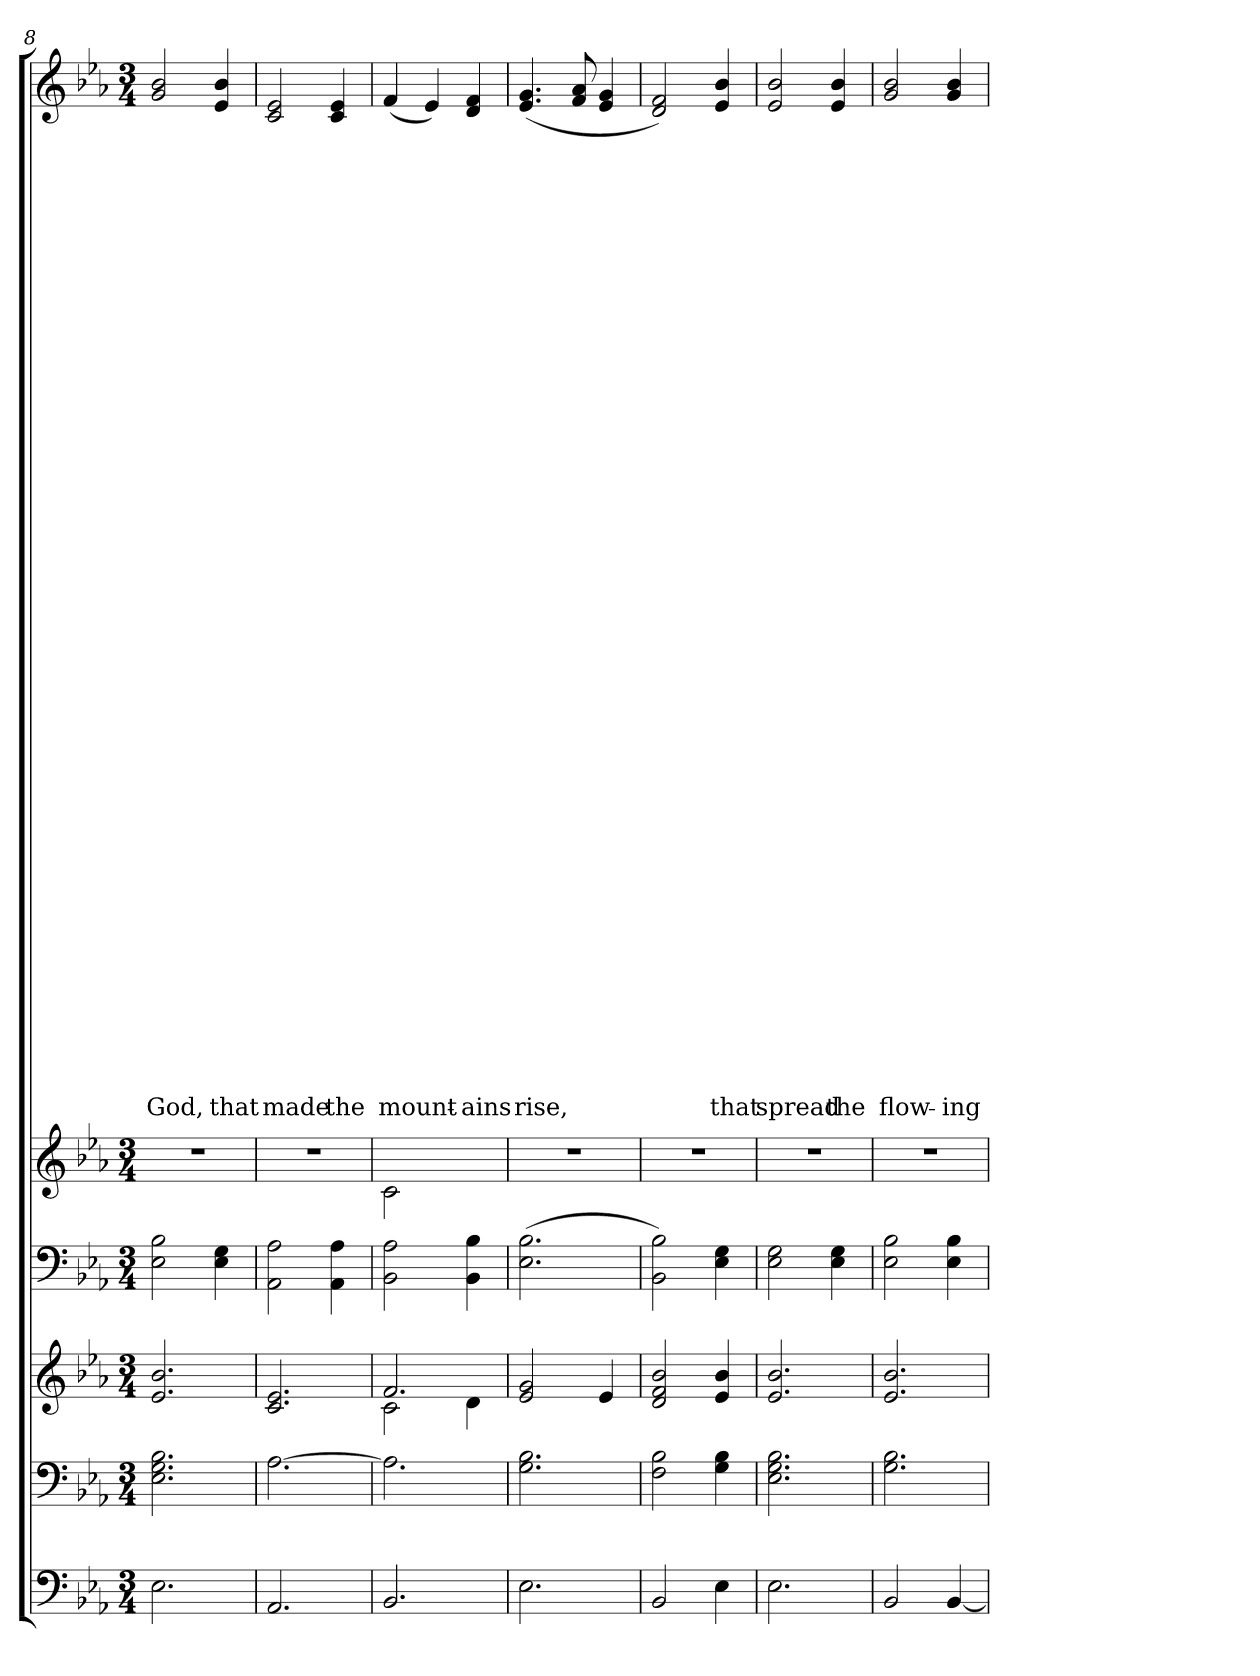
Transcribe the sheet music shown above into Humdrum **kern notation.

**kern	**kern	**kern	**kern	**kern	**kern	**text	**text	**text	**text	**text	**text	**text	**text	**text	**text	**text	**text	**text	**text	**text	**text	**text	**text	**text	**text	**text	**text	**text	**text	**text	**text	**text	**text	**text	**text	**text	**text	**text	**text	**text	**text	**text	**text	**text	**text	**text
*part6	*part5	*part4	*part3	*part2	*part1	*part1	*part1	*part1	*part1	*part1	*part1	*part1	*part1	*part1	*part1	*part1	*part1	*part1	*part1	*part1	*part1	*part1	*part1	*part1	*part1	*part1	*part1	*part1	*part1	*part1	*part1	*part1	*part1	*part1	*part1	*part1	*part1	*part1	*part1	*part1	*part1	*part1	*part1	*part1	*part1	*part1
*staff6	*staff5	*staff4	*staff3	*staff2	*staff1	*staff1	*staff1	*staff1	*staff1	*staff1	*staff1	*staff1	*staff1	*staff1	*staff1	*staff1	*staff1	*staff1	*staff1	*staff1	*staff1	*staff1	*staff1	*staff1	*staff1	*staff1	*staff1	*staff1	*staff1	*staff1	*staff1	*staff1	*staff1	*staff1	*staff1	*staff1	*staff1	*staff1	*staff1	*staff1	*staff1	*staff1	*staff1	*staff1	*staff1	*staff1
*clefF4	*clefF4	*clefG2	*clefF4	*clefG2	*clefG2	*	*	*	*	*	*	*	*	*	*	*	*	*	*	*	*	*	*	*	*	*	*	*	*	*	*	*	*	*	*	*	*	*	*	*	*	*	*	*	*	*
*k[b-e-a-]	*k[b-e-a-]	*k[b-e-a-]	*k[b-e-a-]	*k[b-e-a-]	*k[b-e-a-]	*	*	*	*	*	*	*	*	*	*	*	*	*	*	*	*	*	*	*	*	*	*	*	*	*	*	*	*	*	*	*	*	*	*	*	*	*	*	*	*	*
*E-:	*E-:	*E-:	*E-:	*E-:	*E-:	*	*	*	*	*	*	*	*	*	*	*	*	*	*	*	*	*	*	*	*	*	*	*	*	*	*	*	*	*	*	*	*	*	*	*	*	*	*	*	*	*
*M3/4	*M3/4	*M3/4	*M3/4	*M3/4	*M3/4	*	*	*	*	*	*	*	*	*	*	*	*	*	*	*	*	*	*	*	*	*	*	*	*	*	*	*	*	*	*	*	*	*	*	*	*	*	*	*	*	*
=8	=8	=8	=8	=8	=8	=8	=8	=8	=8	=8	=8	=8	=8	=8	=8	=8	=8	=8	=8	=8	=8	=8	=8	=8	=8	=8	=8	=8	=8	=8	=8	=8	=8	=8	=8	=8	=8	=8	=8	=8	=8	=8	=8	=8	=8	=8
*	*^	*^	*^	*	*	*	*	*	*	*	*	*	*	*	*	*	*	*	*	*	*	*	*	*	*	*	*	*	*	*	*	*	*	*	*	*	*	*	*	*	*	*	*	*	*	*
!	!	!	!	!	!	!	!	!	!	!	!	!	!	!	!	!	!	!	!	!	!	!	!	!	!	!	!	!	!	!	!	!	!	!	!	!	!	!	!	!	!	!	!	!	!	!	!	!	!LO:LY:b
2.E-\	2.E-\ 2.G\ 2.B-\	2.ryy	2.e-/ 2.b-/	2.ryy	2E-\ 2B-\	2.ryy	2.r	2g/ 2b-/	.	.	.	.	.	.	.	.	.	.	.	.	.	.	.	.	.	.	.	.	.	.	.	.	.	.	.	.	.	.	.	.	.	.	.	.	.	.	.	.	God,
!	!	!	!	!	!	!	!	!	!	!	!	!	!	!	!	!	!	!	!	!	!	!	!	!	!	!	!	!	!	!	!	!	!	!	!	!	!	!	!	!	!	!	!	!	!	!	!	!	!LO:LY:b
.	.	.	.	.	4E-\ 4G\	.	.	4e-/ 4b-/	.	.	.	.	.	.	.	.	.	.	.	.	.	.	.	.	.	.	.	.	.	.	.	.	.	.	.	.	.	.	.	.	.	.	.	.	.	.	.	.	that
!!LO:LB:g=z
=9	=9	=9	=9	=9	=9	=9	=9	=9	=9	=9	=9	=9	=9	=9	=9	=9	=9	=9	=9	=9	=9	=9	=9	=9	=9	=9	=9	=9	=9	=9	=9	=9	=9	=9	=9	=9	=9	=9	=9	=9	=9	=9	=9	=9	=9	=9	=9	=9	=9
!	!	!	!	!	!	!	!	!	!	!	!	!	!	!	!	!	!	!	!	!	!	!	!	!	!	!	!	!	!	!	!	!	!	!	!	!	!	!	!	!	!	!	!	!	!	!	!	!	!LO:LY:b
2.AA-/	[<2.A-\	2.ryy	2.c/ 2.e-/	2.ryy	2AA-\ 2A-\	2.ryy	2.r	2c/ 2e-/	.	.	.	.	.	.	.	.	.	.	.	.	.	.	.	.	.	.	.	.	.	.	.	.	.	.	.	.	.	.	.	.	.	.	.	.	.	.	.	.	made
!	!	!	!	!	!	!	!	!	!	!	!	!	!	!	!	!	!	!	!	!	!	!	!	!	!	!	!	!	!	!	!	!	!	!	!	!	!	!	!	!	!	!	!	!	!	!	!	!	!LO:LY:b
.	.	.	.	.	4AA-\ 4A-\	.	.	4c/ 4e-/	.	.	.	.	.	.	.	.	.	.	.	.	.	.	.	.	.	.	.	.	.	.	.	.	.	.	.	.	.	.	.	.	.	.	.	.	.	.	.	.	the
=10	=10	=10	=10	=10	=10	=10	=10	=10	=10	=10	=10	=10	=10	=10	=10	=10	=10	=10	=10	=10	=10	=10	=10	=10	=10	=10	=10	=10	=10	=10	=10	=10	=10	=10	=10	=10	=10	=10	=10	=10	=10	=10	=10	=10	=10	=10	=10	=10	=10
!	!	!	!	!	!	!	!	!	!	!	!	!	!	!	!	!	!	!	!	!	!	!	!	!	!	!	!	!	!	!	!	!	!	!	!	!	!	!	!	!	!	!	!	!	!	!	!	!	!LO:LY:b
2.BB-/	2.A-\]	2.ryy	2.f/	2c\	2BB-\ 2A-\	2.ryy	2c\	(4f/	.	.	.	.	.	.	.	.	.	.	.	.	.	.	.	.	.	.	.	.	.	.	.	.	.	.	.	.	.	.	.	.	.	.	.	.	.	.	.	.	mount-
.	.	.	.	.	.	.	.	4e-/)	.	.	.	.	.	.	.	.	.	.	.	.	.	.	.	.	.	.	.	.	.	.	.	.	.	.	.	.	.	.	.	.	.	.	.	.	.	.	.	.	.
!	!	!	!	!	!	!	!	!	!	!	!	!	!	!	!	!	!	!	!	!	!	!	!	!	!	!	!	!	!	!	!	!	!	!	!	!	!	!	!	!	!	!	!	!	!	!	!	!	!LO:LY:b
.	.	.	.	4d\	4BB-\ 4B-\	.	4ryy	4d/ 4f/	.	.	.	.	.	.	.	.	.	.	.	.	.	.	.	.	.	.	.	.	.	.	.	.	.	.	.	.	.	.	.	.	.	.	.	.	.	.	.	.	-ains
=11	=11	=11	=11	=11	=11	=11	=11	=11	=11	=11	=11	=11	=11	=11	=11	=11	=11	=11	=11	=11	=11	=11	=11	=11	=11	=11	=11	=11	=11	=11	=11	=11	=11	=11	=11	=11	=11	=11	=11	=11	=11	=11	=11	=11	=11	=11	=11	=11	=11
!	!	!	!	!	!	!	!	!	!	!	!	!	!	!	!	!	!	!	!	!	!	!	!	!	!	!	!	!	!	!	!	!	!	!	!	!	!	!	!	!	!	!	!	!	!	!	!	!	!LO:LY:b
2.E-\	2.G\ 2.B-\	2.ryy	2e-/ 2g/	2.ryy	(2.E-\ 2.B-\	2.ryy	2.r	(<4.e-/ 4.g/	.	.	.	.	.	.	.	.	.	.	.	.	.	.	.	.	.	.	.	.	.	.	.	.	.	.	.	.	.	.	.	.	.	.	.	.	.	.	.	.	rise,
.	.	.	.	.	.	.	.	8f/ 8a-/	.	.	.	.	.	.	.	.	.	.	.	.	.	.	.	.	.	.	.	.	.	.	.	.	.	.	.	.	.	.	.	.	.	.	.	.	.	.	.	.	.
.	.	.	4e-/	.	.	.	.	4e-/ 4g/	.	.	.	.	.	.	.	.	.	.	.	.	.	.	.	.	.	.	.	.	.	.	.	.	.	.	.	.	.	.	.	.	.	.	.	.	.	.	.	.	.
=12	=12	=12	=12	=12	=12	=12	=12	=12	=12	=12	=12	=12	=12	=12	=12	=12	=12	=12	=12	=12	=12	=12	=12	=12	=12	=12	=12	=12	=12	=12	=12	=12	=12	=12	=12	=12	=12	=12	=12	=12	=12	=12	=12	=12	=12	=12	=12	=12	=12
2BB-/	2F\ 2B-\	2.ryy	2d/ 2f/ 2b-/	2.ryy	2BB-\ 2B-\)	2.ryy	2.r	2d/ 2f/)	.	.	.	.	.	.	.	.	.	.	.	.	.	.	.	.	.	.	.	.	.	.	.	.	.	.	.	.	.	.	.	.	.	.	.	.	.	.	.	.	.
!	!	!	!	!	!	!	!	!	!	!	!	!	!	!	!	!	!	!	!	!	!	!	!	!	!	!	!	!	!	!	!	!	!	!	!	!	!	!	!	!	!	!	!	!	!	!	!	!	!LO:LY:b
4E-\	4G\ 4B-\	.	4e-/ 4b-/	.	4E-\ 4G\	.	.	4e-/ 4b-/	.	.	.	.	.	.	.	.	.	.	.	.	.	.	.	.	.	.	.	.	.	.	.	.	.	.	.	.	.	.	.	.	.	.	.	.	.	.	.	.	that
=13	=13	=13	=13	=13	=13	=13	=13	=13	=13	=13	=13	=13	=13	=13	=13	=13	=13	=13	=13	=13	=13	=13	=13	=13	=13	=13	=13	=13	=13	=13	=13	=13	=13	=13	=13	=13	=13	=13	=13	=13	=13	=13	=13	=13	=13	=13	=13	=13	=13
!	!	!	!	!	!	!	!	!	!	!	!	!	!	!	!	!	!	!	!	!	!	!	!	!	!	!	!	!	!	!	!	!	!	!	!	!	!	!	!	!	!	!	!	!	!	!	!	!	!LO:LY:b
2.E-\	2.E-\ 2.G\ 2.B-\	2.ryy	2.e-/ 2.b-/	2.ryy	2E-\ 2G\	2.ryy	2.r	2e-/ 2b-/	.	.	.	.	.	.	.	.	.	.	.	.	.	.	.	.	.	.	.	.	.	.	.	.	.	.	.	.	.	.	.	.	.	.	.	.	.	.	.	.	spread
!	!	!	!	!	!	!	!	!	!	!	!	!	!	!	!	!	!	!	!	!	!	!	!	!	!	!	!	!	!	!	!	!	!	!	!	!	!	!	!	!	!	!	!	!	!	!	!	!	!LO:LY:b
.	.	.	.	.	4E-\ 4G\	.	.	4e-/ 4b-/	.	.	.	.	.	.	.	.	.	.	.	.	.	.	.	.	.	.	.	.	.	.	.	.	.	.	.	.	.	.	.	.	.	.	.	.	.	.	.	.	the
=14	=14	=14	=14	=14	=14	=14	=14	=14	=14	=14	=14	=14	=14	=14	=14	=14	=14	=14	=14	=14	=14	=14	=14	=14	=14	=14	=14	=14	=14	=14	=14	=14	=14	=14	=14	=14	=14	=14	=14	=14	=14	=14	=14	=14	=14	=14	=14	=14	=14
!	!	!	!	!	!	!	!	!	!	!	!	!	!	!	!	!	!	!	!	!	!	!	!	!	!	!	!	!	!	!	!	!	!	!	!	!	!	!	!	!	!	!	!	!	!	!	!	!	!LO:LY:b
2BB-/	2.G\ 2.B-\	2.ryy	2.e-/ 2.b-/	2.ryy	2E-\ 2B-\	2.ryy	2.r	2g/ 2b-/	.	.	.	.	.	.	.	.	.	.	.	.	.	.	.	.	.	.	.	.	.	.	.	.	.	.	.	.	.	.	.	.	.	.	.	.	.	.	.	.	flow-
!	!	!	!	!	!	!	!	!	!	!	!	!	!	!	!	!	!	!	!	!	!	!	!	!	!	!	!	!	!	!	!	!	!	!	!	!	!	!	!	!	!	!	!	!	!	!	!	!	!LO:LY:b
[<4BB-/	.	.	.	.	4E-\ 4B-\	.	.	4g/ 4b-/	.	.	.	.	.	.	.	.	.	.	.	.	.	.	.	.	.	.	.	.	.	.	.	.	.	.	.	.	.	.	.	.	.	.	.	.	.	.	.	.	-ing
*	*v	*v	*	*	*v	*v	*	*	*	*	*	*	*	*	*	*	*	*	*	*	*	*	*	*	*	*	*	*	*	*	*	*	*	*	*	*	*	*	*	*	*	*	*	*	*	*	*	*	*
*	*	*v	*v	*	*	*	*	*	*	*	*	*	*	*	*	*	*	*	*	*	*	*	*	*	*	*	*	*	*	*	*	*	*	*	*	*	*	*	*	*	*	*	*	*	*	*	*
=	=	=	=	=	=	=	=	=	=	=	=	=	=	=	=	=	=	=	=	=	=	=	=	=	=	=	=	=	=	=	=	=	=	=	=	=	=	=	=	=	=	=	=	=	=	=
*-	*-	*-	*-	*-	*-	*-	*-	*-	*-	*-	*-	*-	*-	*-	*-	*-	*-	*-	*-	*-	*-	*-	*-	*-	*-	*-	*-	*-	*-	*-	*-	*-	*-	*-	*-	*-	*-	*-	*-	*-	*-	*-	*-	*-	*-	*-
